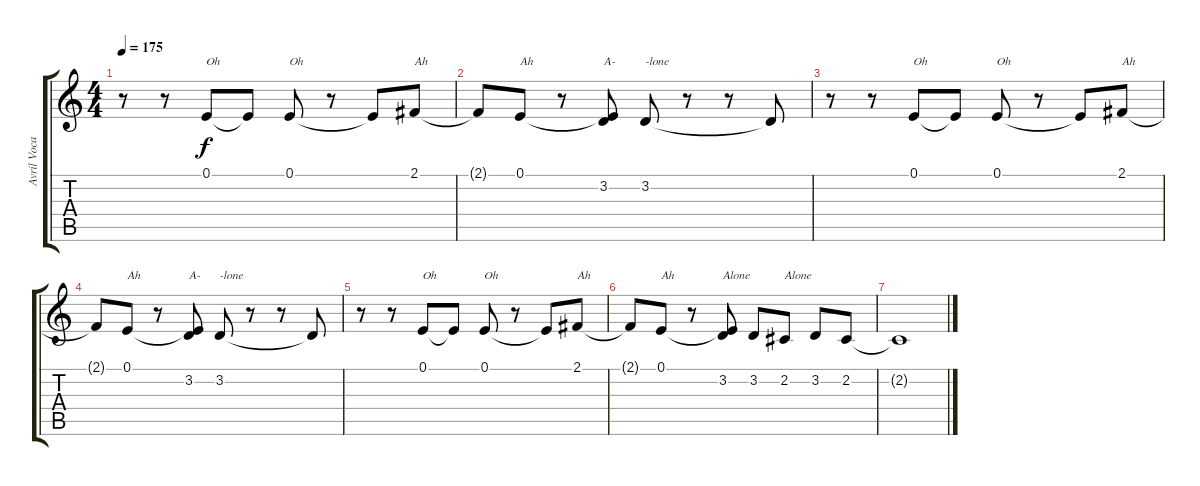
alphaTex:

\track ("Avril Vocals" "Avril Voca") {instrument clarinet}
\staff {score tabs}
\tuning (E4 B3 G3 D3 A2 E2) {hide}
\ts (4 4)
\tempo 175
\clef g2
\ks c
r.8{dy f} r.8 0.1.8{txt "Oh"} 0.1{t}.8 0.1.8{txt "Oh"} r.8 0.1{t}.8 2.1.8{txt "Ah"} |
2.1{t}.8 0.1.8{txt "Ah"} r.8 (0.1{t} 3.2).8{txt "A-"} 3.2.8{txt "-lone"} r.8 r.8 3.2{t}.8 |
r.8 r.8 0.1.8{txt "Oh"} 0.1{t}.8 0.1.8{txt "Oh"} r.8 0.1{t}.8 2.1.8{txt "Ah"} |
2.1{t}.8 0.1.8{txt "Ah"} r.8 (0.1{t} 3.2).8{txt "A-"} 3.2.8{txt "-lone"} r.8 r.8 3.2{t}.8 |
r.8 r.8 0.1.8{txt "Oh"} 0.1{t}.8 0.1.8{txt "Oh"} r.8 0.1{t}.8 2.1.8{txt "Ah"} |
2.1{t}.8 0.1.8{txt "Ah"} r.8 (0.1{t} 3.2).8{txt "Alone"} 3.2.8 2.2.8{txt "Alone"} 3.2.8 2.2.8 |
2.2{t}.1
